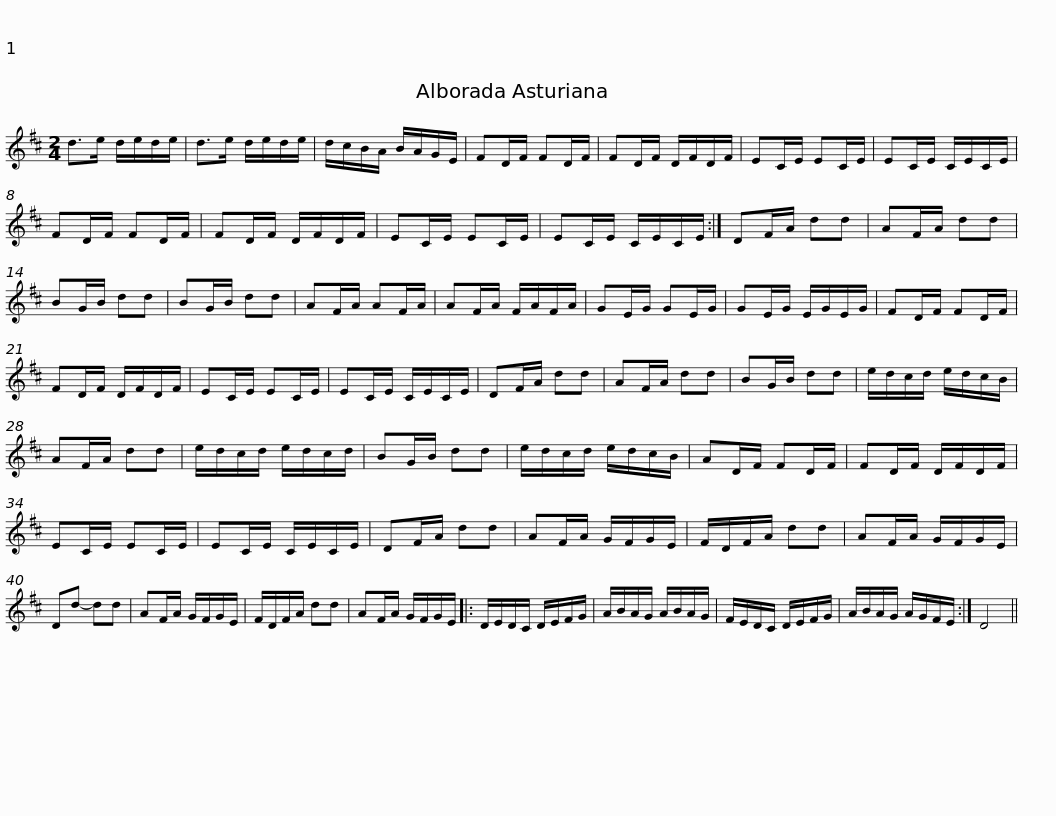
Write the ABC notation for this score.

X:1
L:1/8
M:2/4
I:linebreak $
K:D
V:1 treble
V:1
 d>e d/e/d/e/ | d>e d/e/d/e/ | d/c/B/A/ B/A/G/E/ | FD/F/ FD/F/ | FD/F/ D/F/D/F/ | %5
 EC/E/ EC/E/ | EC/E/ C/E/C/E/ |$ FD/F/ FD/F/ | FD/F/ D/F/D/F/ | EC/E/ EC/E/ | %10
 EC/E/ C/E/C/E/ :| DF/A/ dd | AF/A/ dd | BG/B/ dd | BG/B/ dd |$ %15
 AF/A/ AF/A/ | AF/A/ F/A/F/A/ | GE/G/ GE/G/ | GE/G/ E/G/E/G/ | FD/F/ FD/F/ | %20
 FD/F/ D/F/D/F/ | EC/E/ EC/E/ |$ EC/E/ C/E/C/E/ | DF/A/ dd | AF/A/ dd | %25
 BG/B/ dd | e/d/c/d/ e/d/c/B/ | AF/A/ dd | e/d/c/d/ e/d/c/d/ | BG/B/ dd |$ %30
 e/d/c/d/ e/d/c/B/ | AD/F/ FD/F/ | FD/F/ D/F/D/F/ | EC/E/ EC/E/ | EC/E/ C/E/C/E/ | %35
 DF/A/ dd | AF/A/ G/F/G/E/ |$ F/D/F/A/ dd | AF/A/ G/F/G/E/ | Dd- dd | %40
 AF/A/ G/F/G/E/ | F/D/F/A/ dd | AF/A/ G/F/G/E/ |: D/E/D/C/ D/E/F/G/ |$ A/B/A/G/ A/B/A/G/ | %45
 F/E/D/C/ D/E/F/G/ | A/B/A/G/ A/G/F/E/ :| D4 || %48
